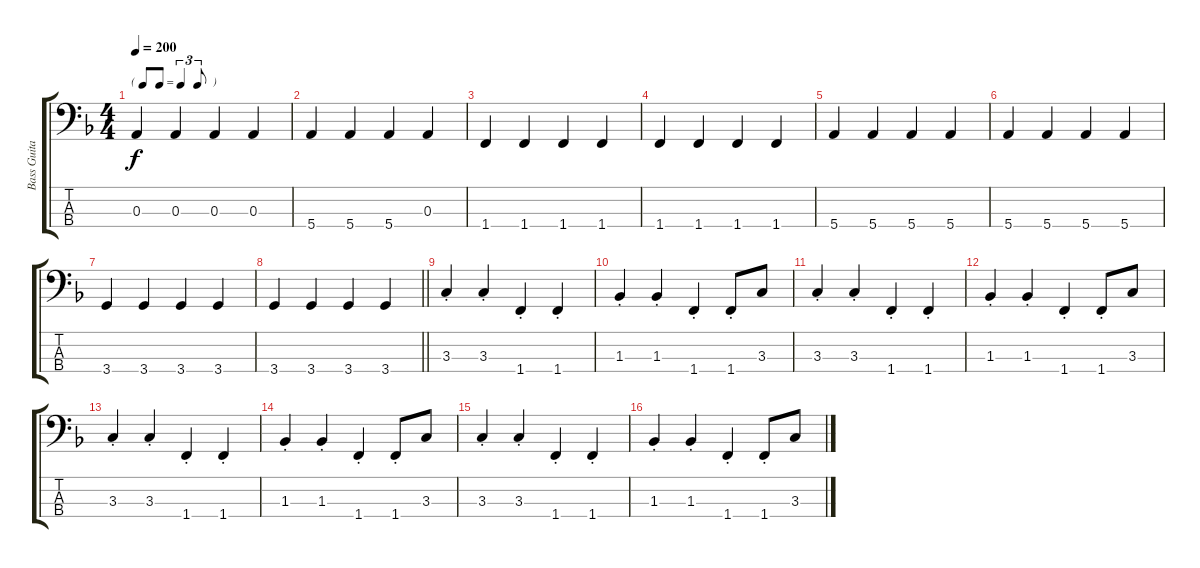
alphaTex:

\track ("Bass Guitar" "Bass Guita") {instrument electricbassfinger}
\staff {score tabs}
\tuning (G2 D2 A1 E1) {hide}
\ts (4 4)
\tf triplet8th
\tempo 200
\clef f4
\ks f
0.3.4{dy f} 0.3.4 0.3.4 0.3.4 |
5.4.4 5.4.4 5.4.4 0.3.4 |
1.4.4 1.4.4 1.4.4 1.4.4 |
1.4.4 1.4.4 1.4.4 1.4.4 |
5.4.4 5.4.4 5.4.4 5.4.4 |
5.4.4 5.4.4 5.4.4 5.4.4 |
3.4.4 3.4.4 3.4.4 3.4.4 |
\barLineRight lightlight
3.4.4 3.4.4 3.4.4 3.4.4 |
3.3{st}.4 3.3{st}.4 1.4{st}.4 1.4{st}.4 |
1.3{st}.4 1.3{st}.4 1.4{st}.4 1.4{st}.8 3.3.8 |
3.3{st}.4 3.3{st}.4 1.4{st}.4 1.4{st}.4 |
1.3{st}.4 1.3{st}.4 1.4{st}.4 1.4{st}.8 3.3.8 |
3.3{st}.4 3.3{st}.4 1.4{st}.4 1.4{st}.4 |
1.3{st}.4 1.3{st}.4 1.4{st}.4 1.4{st}.8 3.3.8 |
3.3{st}.4 3.3{st}.4 1.4{st}.4 1.4{st}.4 |
1.3{st}.4 1.3{st}.4 1.4{st}.4 1.4{st}.8 3.3.8
